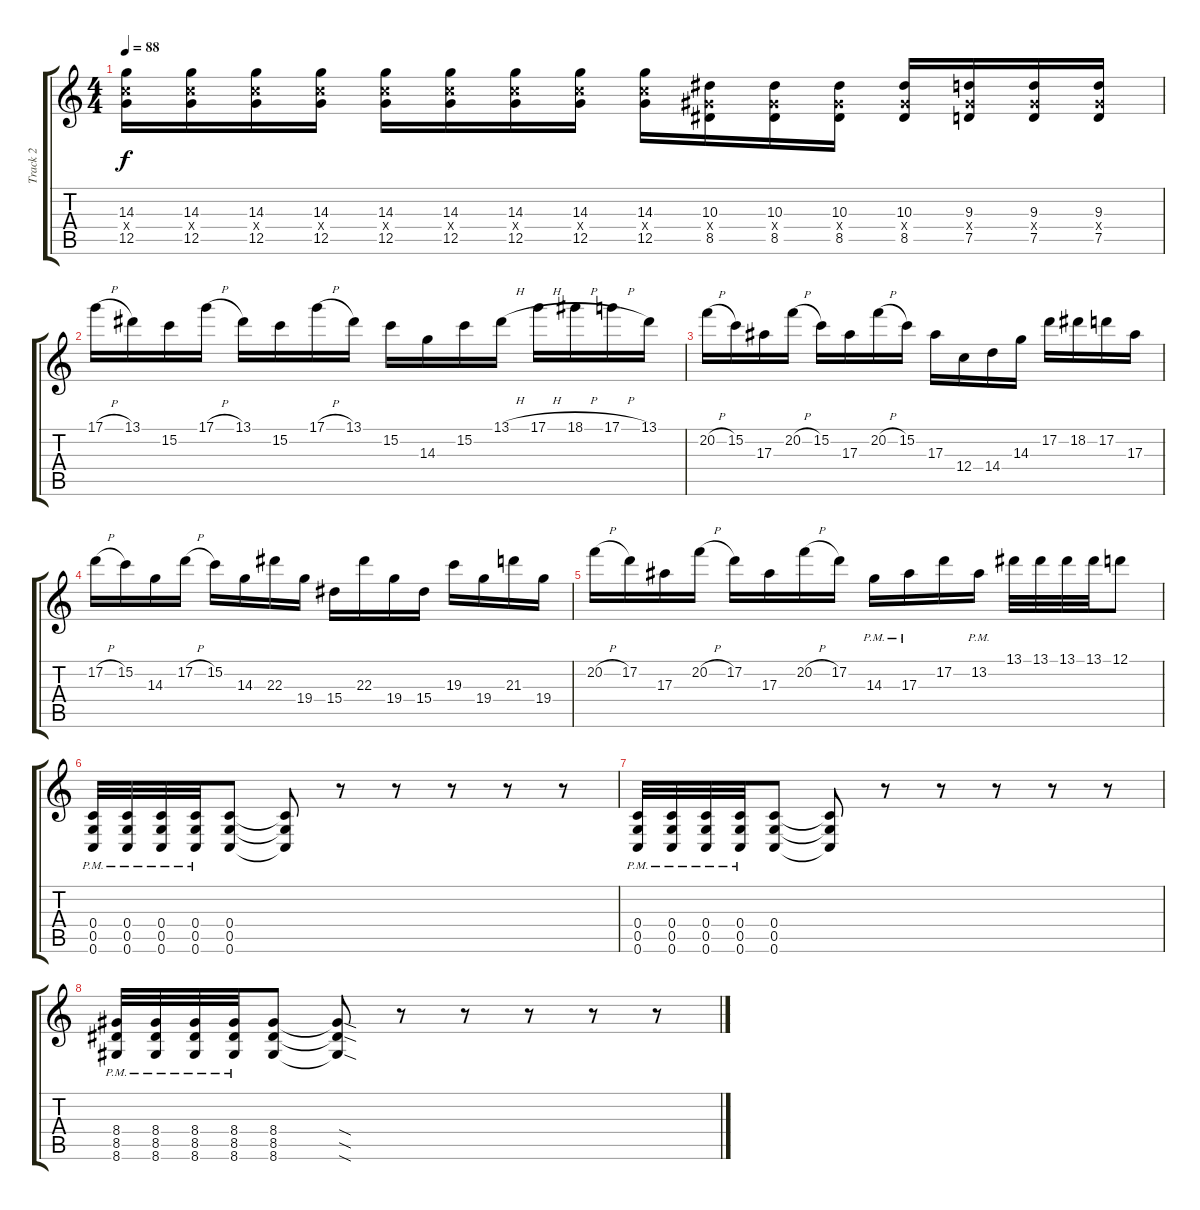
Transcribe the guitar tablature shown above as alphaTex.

\track ("Track 2" "Track 2") {instrument distortionguitar}
\staff {score tabs}
\tuning (D4 A3 F3 C3 G2 C2) {hide}
\ts (4 4)
\tempo 88
\clef g2
\ks c
(14.3 12.4{x} 12.5).16{dy f} (14.3 12.4{x} 12.5).16 (14.3 12.4{x} 12.5).16 (14.3 12.4{x} 12.5).16 (14.3 12.4{x} 12.5).16 (14.3 12.4{x} 12.5).16 (14.3 12.4{x} 12.5).16 (14.3 12.4{x} 12.5).16 (14.3 12.4{x} 12.5).16 (10.3 8.4{x} 8.5).16 (10.3 8.4{x} 8.5).16 (10.3 8.4{x} 8.5).16 (10.3 8.4{x} 8.5).16 (9.3 8.4{x} 7.5).16 (9.3 8.4{x} 7.5).16 (9.3 8.4{x} 7.5).16 |
17.1{h}.16 13.1.16 15.2.16 17.1{h}.16 13.1.16 15.2.16 17.1{h}.16 13.1.16 15.2.16 14.3.16 15.2.16 13.1{h}.16 17.1{h}.16 18.1{h}.16 17.1{h}.16 13.1.16 |
20.2{h}.16 15.2.16 17.3.16 20.2{h}.16 15.2.16 17.3.16 20.2{h}.16 15.2.16 17.3.16 12.4.16 14.4.16 14.3.16 17.2.16 18.2.16 17.2.16 17.3.16 |
17.2{h}.16 15.2.16 14.3.16 17.2{h}.16 15.2.16 14.3.16 22.3.16 19.4.16 15.4.16 22.3.16 19.4.16 15.4.16 19.3.16 19.4.16 21.3.16 19.4.16 |
20.2{h}.16 17.2.16 17.3.16 20.2{h}.16 17.2.16 17.3.16 20.2{h}.16 17.2.16 14.3{pm}.16 17.3{pm}.16 17.2.16 13.2{pm}.16 13.1.32 13.1.32 13.1.32 13.1.32 12.1.8 |
(0.4{pm} 0.5{pm} 0.6{pm}).32 (0.4{pm} 0.5{pm} 0.6{pm}).32 (0.4{pm} 0.5{pm} 0.6{pm}).32 (0.4{pm} 0.5{pm} 0.6{pm}).32 (0.4 0.5 0.6).8 (0.4{t} 0.5{t} 0.6{t}).8 r.8 r.8 r.8 r.8 r.8 |
(0.4{pm} 0.5{pm} 0.6{pm}).32 (0.4{pm} 0.5{pm} 0.6{pm}).32 (0.4{pm} 0.5{pm} 0.6{pm}).32 (0.4{pm} 0.5{pm} 0.6{pm}).32 (0.4 0.5 0.6).8 (0.4{t} 0.5{t} 0.6{t}).8 r.8 r.8 r.8 r.8 r.8 |
(8.4{pm} 8.5{pm} 8.6{pm}).32 (8.4{pm} 8.5{pm} 8.6{pm}).32 (8.4{pm} 8.5{pm} 8.6{pm}).32 (8.4{pm} 8.5{pm} 8.6{pm}).32 (8.4 8.5 8.6).8 (8.4{sod t} 8.5{sod t} 8.6{sod t}).8 r.8 r.8 r.8 r.8 r.8
